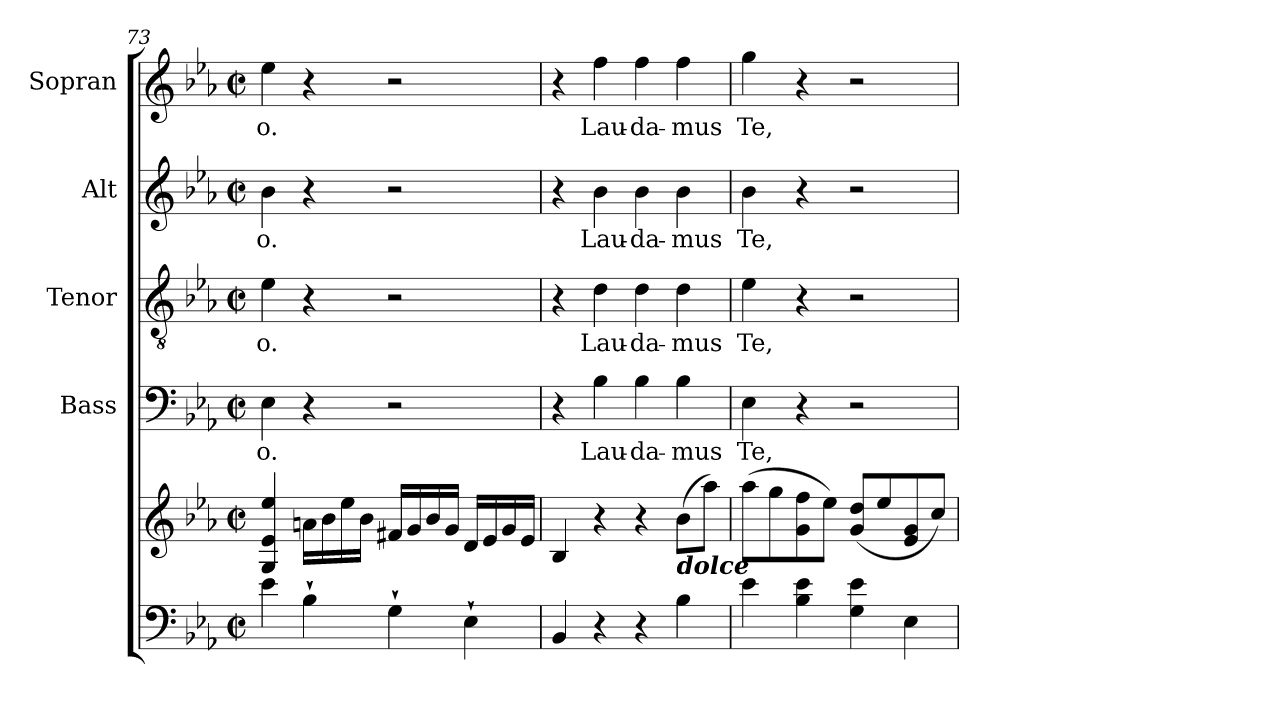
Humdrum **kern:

**kern	**kern	**kern	**text	**kern	**text	**kern	**text	**kern	**text
*part5	*part5	*part4	*part4	*part3	*part3	*part2	*part2	*part1	*part1
*staff6	*staff5	*staff4	*staff4	*staff3	*staff3	*staff2	*staff2	*staff1	*staff1
*	*	*I"Bass	*	*I"Tenor	*	*I"Alt	*	*I"Sopran	*
*	*	*I'B.	*	*I'T.	*	*I'A.	*	*I'S.	*
*clefF4	*clefG2	*clefF4	*	*clefGv2	*	*clefG2	*	*clefG2	*
*k[b-e-a-]	*k[b-e-a-]	*k[b-e-a-]	*	*k[b-e-a-]	*	*k[b-e-a-]	*	*k[b-e-a-]	*
*E-:	*E-:	*E-:	*	*E-:	*	*E-:	*	*E-:	*
*M2/2	*M2/2	*M2/2	*	*M2/2	*	*M2/2	*	*M2/2	*
*met(c|)	*met(c|)	*met(c|)	*	*met(c|)	*	*met(c|)	*	*met(c|)	*
=73	=73	=73	=73	=73	=73	=73	=73	=73	=73
!	!	!	!LO:LY:b	!	!LO:LY:b	!	!LO:LY:b	!	!LO:LY:b
4e-\	4G/ 4e-/ 4ee-/	4E-\	-o.	4e-\	-o.	4b-\	-o.	4ee-\	-o.
4B-`>\	16an\LL	4r	.	4r	.	4r	.	4r	.
.	16b-\	.	.	.	.	.	.	.	.
.	16ee-\	.	.	.	.	.	.	.	.
.	16b-\JJ	.	.	.	.	.	.	.	.
4G`>\	16f#X/LL	2r	.	2r	.	2r	.	2r	.
.	16g/	.	.	.	.	.	.	.	.
.	16b-/	.	.	.	.	.	.	.	.
.	16g/JJ	.	.	.	.	.	.	.	.
4E-`>\	16d/LL	.	.	.	.	.	.	.	.
.	16e-/	.	.	.	.	.	.	.	.
.	16g/	.	.	.	.	.	.	.	.
.	16e-/JJ	.	.	.	.	.	.	.	.
=74	=74	=74	=74	=74	=74	=74	=74	=74	=74
4BB-/	4B-/	4r	.	4r	.	4r	.	4r	.
!	!	!	!LO:LY:b	!	!LO:LY:b	!	!LO:LY:b	!	!LO:LY:b
4r	4r	4B-\	Lau-	4d\	Lau-	4b-\	Lau-	4ff\	Lau-
!	!	!	!LO:LY:b	!	!LO:LY:b	!	!LO:LY:b	!	!LO:LY:b
4r	4r	4B-\	-da-	4d\	-da-	4b-\	-da-	4ff\	-da-
!	!LO:TX:b:Bi:t=dolce	!	!	!	!	!	!	!	!
!	!	!	!LO:LY:b	!	!LO:LY:b	!	!LO:LY:b	!	!LO:LY:b
4B-\	(>8b-\L	4B-\	-mus	4d\	-mus	4b-\	-mus	4ff\	-mus
.	8aa-\J)	.	.	.	.	.	.	.	.
=75	=75	=75	=75	=75	=75	=75	=75	=75	=75
!	!	!	!LO:LY:b	!	!LO:LY:b	!	!LO:LY:b	!	!LO:LY:b
4e-\	(>8aa-\L	4E-\	Te,	4e-\	Te,	4b-\	Te,	4gg\	Te,
.	8gg\	.	.	.	.	.	.	.	.
4B-\ 4e-\	8g\ 8ff\	4r	.	4r	.	4r	.	4r	.
.	8ee-\J)	.	.	.	.	.	.	.	.
4G\ 4e-\	(<8g/ 8dd/L	2r	.	2r	.	2r	.	2r	.
.	8ee-/	.	.	.	.	.	.	.	.
4E-\	8e-/ 8g/	.	.	.	.	.	.	.	.
.	8cc/J)	.	.	.	.	.	.	.	.
=	=	=	=	=	=	=	=	=	=
*-	*-	*-	*-	*-	*-	*-	*-	*-	*-
